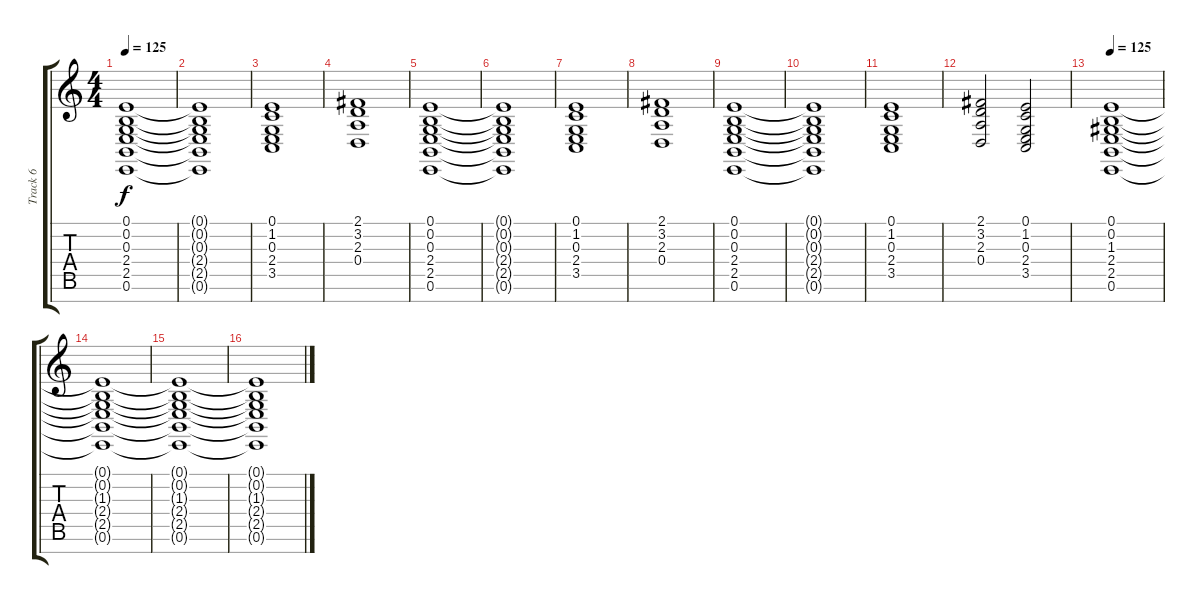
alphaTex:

\track ("Track 6" "Track 6") {instrument drawbarorgan}
\staff {score tabs}
\tuning (E4 B3 G3 D3 A2 E2 B1) {hide}
\ts (4 4)
\tempo 125
\clef g2
\ks c
(0.1 0.2 0.3 2.4 2.5 0.6).1{dy f} |
(0.1{t} 0.2{t} 0.3{t} 2.4{t} 2.5{t} 0.6{t}).1 |
(0.1 1.2 0.3 2.4 3.5).1 |
(2.1 3.2 2.3 0.4).1 |
(0.1 0.2 0.3 2.4 2.5 0.6).1{instrument synthstrings1} |
(0.1{t} 0.2{t} 0.3{t} 2.4{t} 2.5{t} 0.6{t}).1 |
(0.1 1.2 0.3 2.4 3.5).1 |
(2.1 3.2 2.3 0.4).1 |
(0.1 0.2 0.3 2.4 2.5 0.6).1 |
(0.1{t} 0.2{t} 0.3{t} 2.4{t} 2.5{t} 0.6{t}).1 |
(0.1 1.2 0.3 2.4 3.5).1 |
(2.1 3.2 2.3 0.4).2 (0.1 1.2 0.3 2.4 3.5).2 |
\tempo 125
(0.1 0.2 1.3 2.4 2.5 0.6).1 |
(0.1{t} 0.2{t} 1.3{t} 2.4{t} 2.5{t} 0.6{t}).1 |
(0.1{t} 0.2{t} 1.3{t} 2.4{t} 2.5{t} 0.6{t}).1 |
(0.1{t} 0.2{t} 1.3{t} 2.4{t} 2.5{t} 0.6{t}).1
